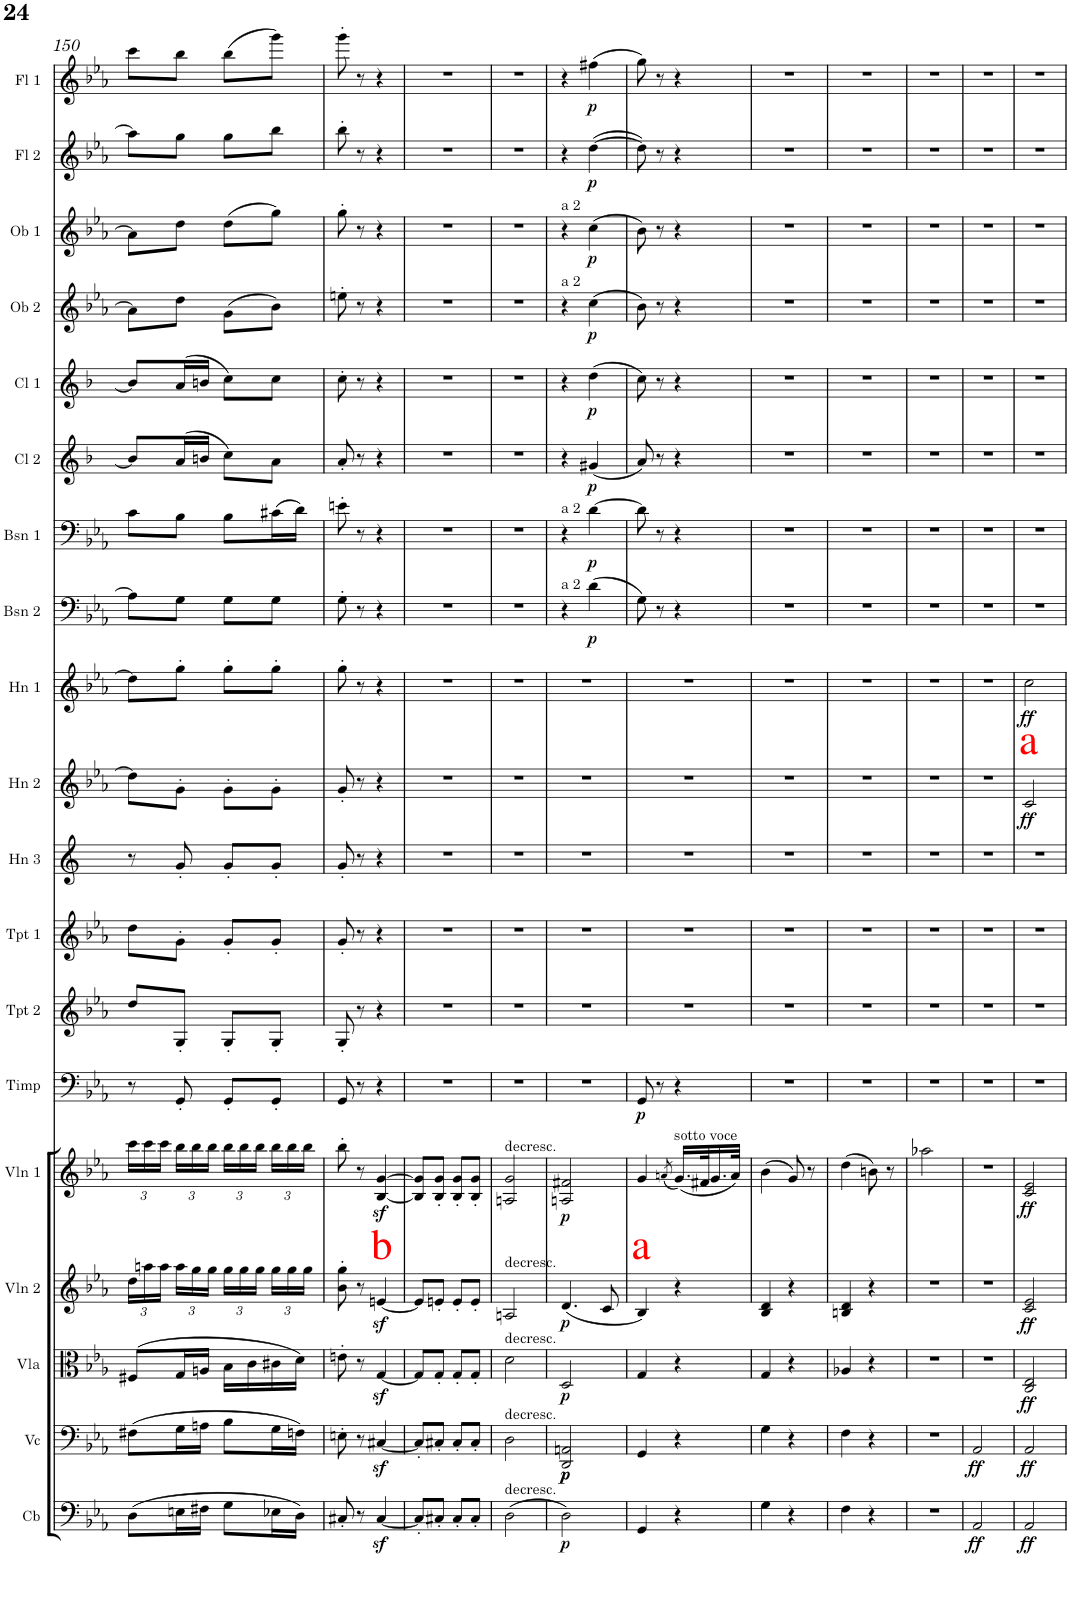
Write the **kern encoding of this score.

**kern	**dynam	**kern	**dynam	**kern	**dynam	**kern	**dynam	**kern	**text	**dynam	**kern	**dynam	**kern	**kern	**kern	**kern	**dynam	**kern	**text	**dynam	**kern	**dynam	**kern	**dynam	**kern	**dynam	**kern	**dynam	**kern	**dynam	**kern	**dynam	**kern	**dynam	**kern	**dynam
*part19	*part19	*part18	*part18	*part17	*part17	*part16	*part16	*part15	*part15	*part15	*part14	*part14	*part13	*part12	*part11	*part10	*part10	*part9	*part9	*part9	*part8	*part8	*part7	*part7	*part6	*part6	*part5	*part5	*part4	*part4	*part3	*part3	*part2	*part2	*part1	*part1
*staff19	*staff19	*staff18	*staff18	*staff17	*staff17	*staff16	*staff16	*staff15	*staff15	*staff15	*staff14	*staff14	*staff13	*staff12	*staff11	*staff10	*staff10	*staff9	*staff9	*staff9	*staff8	*staff8	*staff7	*staff7	*staff6	*staff6	*staff5	*staff5	*staff4	*staff4	*staff3	*staff3	*staff2	*staff2	*staff1	*staff1
*I"Contrabass	*	*I"Violoncello	*	*I"Viola	*	*I"Violin 2	*	*I"Violin 1	*	*	*I"Timpani	*	*I"C Trumpet 2	*I"C Trumpet 1	*I"Eb Horn 3	*I"C Horn 2	*	*I"C Horn 1	*	*	*I"Bassoon 2	*	*I"Bassoon 1	*	*I"Bb Clarinet 2	*	*I"Bb Clarinet 1	*	*I"Oboe 2	*	*I"Oboe 1	*	*I"Flute 2	*	*I"Flute 1	*
*I'Cb	*	*I'Vc	*	*I'Vla	*	*I'Vln 2	*	*I'Vln 1	*	*	*I'Timp	*	*I'Tpt 2	*I'Tpt 1	*I'Hn 3	*I'Hn 2	*	*I'Hn 1	*	*	*I'Bsn 2	*	*I'Bsn 1	*	*I'Cl 2	*	*I'Cl 1	*	*I'Ob 2	*	*I'Ob 1	*	*I'Fl 2	*	*I'Fl 1	*
!!LO:PB:g=z
*clefF4	*	*clefF4	*	*clefC3	*	*clefG2	*	*clefG2	*	*	*clefF4	*	*clefG2	*clefG2	*clefG2	*clefG2	*	*clefG2	*	*	*clefF4	*	*clefF4	*	*clefG2	*	*clefG2	*	*clefG2	*	*clefG2	*	*clefG2	*	*clefG2	*
*Trd7c12	*	*	*	*	*	*	*	*	*	*	*	*	*Trd1c2	*Trd1c2	*Trd5c9	*Trd7c12	*	*Trd7c12	*	*	*	*	*	*	*Trd1c2	*	*Trd1c2	*	*	*	*	*	*	*	*	*
*k[b-e-a-]	*	*k[b-e-a-]	*	*k[b-e-a-]	*	*k[b-e-a-]	*	*k[b-e-a-]	*	*	*k[b-e-a-]	*	*k[b-e-a-]	*k[b-e-a-]	*k[]	*k[b-e-a-]	*	*k[b-e-a-]	*	*	*k[b-e-a-]	*	*k[b-e-a-]	*	*k[b-]	*	*k[b-]	*	*k[b-e-a-]	*	*k[b-e-a-]	*	*k[b-e-a-]	*	*k[b-e-a-]	*
*M2/4	*	*M2/4	*	*M2/4	*	*M2/4	*	*M2/4	*	*	*M2/4	*	*M2/4	*M2/4	*M2/4	*M2/4	*	*M2/4	*	*	*M2/4	*	*M2/4	*	*M2/4	*	*M2/4	*	*M2/4	*	*M2/4	*	*M2/4	*	*M2/4	*
*	*	*	*	*	*	*Xbrackettup	*	*Xbrackettup	*	*	*	*	*	*	*	*	*	*	*	*	*	*	*	*	*	*	*	*	*	*	*	*	*	*	*	*
=150	=150	=150	=150	=150	=150	=150	=150	=150	=150	=150	=150	=150	=150	=150	=150	=150	=150	=150	=150	=150	=150	=150	=150	=150	=150	=150	=150	=150	=150	=150	=150	=150	=150	=150	=150	=150
(8D\L	.	(8F#X\L	.	(8F#X/L	.	24dd\LL	.	24ccc\LL	.	.	8r	.	8dd/L	8dd\L	8r	8dd\L]	.	8dd\L]	.	.	8An\L]	.	8c\L	.	8b/L]	.	8b/L]	.	8a\L]	.	8a\L]	.	8aa\L]	.	8ccc\L	.
.	.	.	.	.	.	24aan\	.	24ccc\	.	.	.	.	.	.	.	.	.	.	.	.	.	.	.	.	.	.	.	.	.	.	.	.	.	.	.	.
.	.	.	.	.	.	24aa\JJ	.	24ccc\JJ	.	.	.	.	.	.	.	.	.	.	.	.	.	.	.	.	.	.	.	.	.	.	.	.	.	.	.	.
16En\L	.	16G\L	.	16G/L	.	24aa\LL	.	24bb-\LL	.	.	8GG'/	.	8G'/J	8g'\J	8g'/	8g'\J	.	8gg'\J	.	.	8G\J	.	8B-\J	.	(16a/L	.	(16a/L	.	8dd\J	.	8dd\J	.	8gg\J	.	8bb-\J	.
.	.	.	.	.	.	24gg\	.	24bb-\	.	.	.	.	.	.	.	.	.	.	.	.	.	.	.	.	.	.	.	.	.	.	.	.	.	.	.	.
16F#X\JJ	.	16An\JJ	.	16An/JJ	.	.	.	.	.	.	.	.	.	.	.	.	.	.	.	.	.	.	.	.	16bn/JJ	.	16bn/JJ	.	.	.	.	.	.	.	.	.
.	.	.	.	.	.	24gg\JJ	.	24bb-\JJ	.	.	.	.	.	.	.	.	.	.	.	.	.	.	.	.	.	.	.	.	.	.	.	.	.	.	.	.
8G\L	.	8B-\L	.	16B-\LL	.	24gg\LL	.	24bb-\LL	.	.	8GG'/L	.	8G'/L	8g'/L	8g'/L	8g'\L	.	8gg'\L	.	.	8G\L	.	8B-\L	.	8cc\L)	.	8cc\L)	.	(8g\L	.	(8dd\L	.	8gg\L	.	(8bb-\L	.
.	.	.	.	.	.	24gg\	.	24bb-\	.	.	.	.	.	.	.	.	.	.	.	.	.	.	.	.	.	.	.	.	.	.	.	.	.	.	.	.
.	.	.	.	16c\	.	.	.	.	.	.	.	.	.	.	.	.	.	.	.	.	.	.	.	.	.	.	.	.	.	.	.	.	.	.	.	.
.	.	.	.	.	.	24gg\JJ	.	24bb-\JJ	.	.	.	.	.	.	.	.	.	.	.	.	.	.	.	.	.	.	.	.	.	.	.	.	.	.	.	.
16E-X\L	.	16G\L	.	16c#X\	.	24gg\LL	.	24bb-\LL	.	.	8GG'/J	.	8G'/J	8g'/J	8g'/J	8g'\J	.	8gg'\J	.	.	8G\J	.	(16c#X\L	.	8a\J	.	8cc\J	.	8b-\J)	.	8gg\J)	.	8bb-\J	.	8ggg\J)	.
.	.	.	.	.	.	24gg\	.	24bb-\	.	.	.	.	.	.	.	.	.	.	.	.	.	.	.	.	.	.	.	.	.	.	.	.	.	.	.	.
16D\JJ)	.	16Fn\JJ)	.	16d\JJ)	.	.	.	.	.	.	.	.	.	.	.	.	.	.	.	.	.	.	16d\JJ)	.	.	.	.	.	.	.	.	.	.	.	.	.
.	.	.	.	.	.	24gg\JJ	.	24bb-\JJ	.	.	.	.	.	.	.	.	.	.	.	.	.	.	.	.	.	.	.	.	.	.	.	.	.	.	.	.
=151	=151	=151	=151	=151	=151	=151	=151	=151	=151	=151	=151	=151	=151	=151	=151	=151	=151	=151	=151	=151	=151	=151	=151	=151	=151	=151	=151	=151	=151	=151	=151	=151	=151	=151	=151	=151
8C#X'/	.	8En'\	.	8en'\	.	8b-\' 8gg\'	.	8bb-'\	.	.	8GG/	.	8G'/	8g'/	8g'/	8g'/	.	8gg'\	.	.	8G'\	.	8en'\	.	8a'/	.	8cc'\	.	8een'\	.	8gg'\	.	8bb-'\	.	8ggg'\	.
8r	.	8r	.	8r	.	8r	.	8r	.	.	8r	.	8r	8r	8r	8r	.	8r	.	.	8r	.	8r	.	8r	.	8r	.	8r	.	8r	.	8r	.	8r	.
!	!	!	!	!	!	!	!	!	!LO:LY:b:color=#FF0000	!	!	!	!	!	!	!	!	!	!	!	!	!	!	!	!	!	!	!	!	!	!	!	!	!	!	!
[4C#z</	.	[4C#Xz</	.	[4Gz</	.	[4enz</	.	[4B-/z< [4g/z<	b	.	4r	.	4r	4r	4r	4r	.	4r	.	.	4r	.	4r	.	4r	.	4r	.	4r	.	4r	.	4r	.	4r	.
=152	=152	=152	=152	=152	=152	=152	=152	=152	=152	=152	=152	=152	=152	=152	=152	=152	=152	=152	=152	=152	=152	=152	=152	=152	=152	=152	=152	=152	=152	=152	=152	=152	=152	=152	=152	=152
8C#'/L]	.	8C#'/L]	.	8G/L]	.	8e/L]	.	8B-/] 8g/]L	.	.	2r	.	2r	2r	2r	2r	.	2r	.	.	2r	.	2r	.	2r	.	2r	.	2r	.	2r	.	2r	.	2r	.
8C#X'/J	.	8C#X'/J	.	8G'/J	.	8en'/J	.	8B-/' 8g/'J	.	.	.	.	.	.	.	.	.	.	.	.	.	.	.	.	.	.	.	.	.	.	.	.	.	.	.	.
8C#'/L	.	8C#'/L	.	8G'/L	.	8e'/L	.	8B-/' 8g/'L	.	.	.	.	.	.	.	.	.	.	.	.	.	.	.	.	.	.	.	.	.	.	.	.	.	.	.	.
8C#'/J	.	8C#'/J	.	8G'/J	.	8e'/J	.	8B-/' 8g/'J	.	.	.	.	.	.	.	.	.	.	.	.	.	.	.	.	.	.	.	.	.	.	.	.	.	.	.	.
=153	=153	=153	=153	=153	=153	=153	=153	=153	=153	=153	=153	=153	=153	=153	=153	=153	=153	=153	=153	=153	=153	=153	=153	=153	=153	=153	=153	=153	=153	=153	=153	=153	=153	=153	=153	=153
!	!	!	!	!	!	!	!	!LO:TX:a:t=decresc.	!	!	!	!	!	!	!	!	!	!	!	!	!	!	!	!	!	!	!	!	!	!	!	!	!	!	!	!
!	!	!	!	!	!	!LO:TX:a:t=decresc.	!	!	!	!	!	!	!	!	!	!	!	!	!	!	!	!	!	!	!	!	!	!	!	!	!	!	!	!	!	!
!	!	!	!	!LO:TX:a:t=decresc.	!	!	!	!	!	!	!	!	!	!	!	!	!	!	!	!	!	!	!	!	!	!	!	!	!	!	!	!	!	!	!	!
!	!	!LO:TX:a:t=decresc.	!	!	!	!	!	!	!	!	!	!	!	!	!	!	!	!	!	!	!	!	!	!	!	!	!	!	!	!	!	!	!	!	!	!
!LO:TX:a:t=decresc.	!	!	!	!	!	!	!	!	!	!	!	!	!	!	!	!	!	!	!	!	!	!	!	!	!	!	!	!	!	!	!	!	!	!	!	!
(2D\	.	2D\	.	2d\	.	2An/	.	2An/ 2g/	.	.	2r	.	2r	2r	2r	2r	.	2r	.	.	2r	.	2r	.	2r	.	2r	.	2r	.	2r	.	2r	.	2r	.
=154	=154	=154	=154	=154	=154	=154	=154	=154	=154	=154	=154	=154	=154	=154	=154	=154	=154	=154	=154	=154	=154	=154	=154	=154	=154	=154	=154	=154	=154	=154	=154	=154	=154	=154	=154	=154
!	!	!	!	!	!	!	!	!	!	!	!	!	!	!	!	!	!	!	!	!	!	!	!	!	!	!	!	!	!	!	!LO:TX:a:t=a 2	!	!	!	!	!
!	!	!	!	!	!	!	!	!	!	!	!	!	!	!	!	!	!	!	!	!	!	!	!	!	!	!	!	!	!LO:TX:a:t=a 2	!	!	!	!	!	!	!
!	!	!	!	!	!	!	!	!	!	!	!	!	!	!	!	!	!	!	!	!	!	!	!LO:TX:a:t=a 2	!	!	!	!	!	!	!	!	!	!	!	!	!
!	!	!	!	!	!	!	!	!	!	!	!	!	!	!	!	!	!	!	!	!	!LO:TX:a:t=a 2	!	!	!	!	!	!	!	!	!	!	!	!	!	!	!
!	!LO:DY:b	!	!LO:DY:b	!	!	!	!	!	!	!	!	!	!	!	!	!	!	!	!	!	!	!	!	!	!	!	!	!	!	!	!	!	!	!	!	!
!	!	!	!LO:DY:n=1:b	!	!LO:DY:b	!	!LO:DY:b	!	!	!LO:DY:b	!	!	!	!	!	!	!	!	!	!	!	!	!	!	!	!	!	!	!	!	!	!	!	!	!	!
2D\)	p	2DD/ 2AAn/	p p	2D/	p	(4.d/	p	2An/ 2f#X/	.	p	2r	.	2r	2r	2r	2r	.	2r	.	.	4r	.	4r	.	4r	.	4r	.	4r	.	4r	.	4r	.	4r	.
!	!	!	!	!	!	!	!	!	!	!	!	!	!	!	!	!	!	!	!	!	!	!LO:DY:b	!	!LO:DY:b	!	!LO:DY:b	!	!LO:DY:b	!	!LO:DY:b	!	!LO:DY:b	!	!LO:DY:b	!	!LO:DY:b
.	.	.	.	.	.	.	.	.	.	.	.	.	.	.	.	.	.	.	.	.	(4d\	p	[4d\	p	(4g#X/	p	(4dd\	p	(4cc\	p	(4cc\	p	([4dd\	p	(4ff#X\	p
.	.	.	.	.	.	8c/	.	.	.	.	.	.	.	.	.	.	.	.	.	.	.	.	.	.	.	.	.	.	.	.	.	.	.	.	.	.
=155	=155	=155	=155	=155	=155	=155	=155	=155	=155	=155	=155	=155	=155	=155	=155	=155	=155	=155	=155	=155	=155	=155	=155	=155	=155	=155	=155	=155	=155	=155	=155	=155	=155	=155	=155	=155
!	!	!	!	!	!	!	!	!	!LO:LY:b:color=#FF0000	!	!	!LO:DY:b	!	!	!	!	!	!	!	!	!	!	!	!	!	!	!	!	!	!	!	!	!	!	!	!
4GG/	.	4GG/	.	4G/	.	4B-/)	.	4g/	a	.	8GG/	p	2r	2r	2r	2r	.	2r	.	.	8G\)	.	8d\]	.	8a/)	.	8cc\)	.	8b-\)	.	8b-\)	.	8dd\])	.	8gg\)	.
.	.	.	.	.	.	.	.	.	.	.	8r	.	.	.	.	.	.	.	.	.	8r	.	8r	.	8r	.	8r	.	8r	.	8r	.	8r	.	8r	.
.	.	.	.	.	.	.	.	(8qan/	.	.	.	.	.	.	.	.	.	.	.	.	.	.	.	.	.	.	.	.	.	.	.	.	.	.	.	.
!	!	!	!	!	!	!	!	!LO:TX:a:t=sotto voce	!	!	!	!	!	!	!	!	!	!	!	!	!	!	!	!	!	!	!	!	!	!	!	!	!	!	!	!
4r	.	4r	.	4r	.	4r	.	(16.g/LL)	.	.	4r	.	.	.	.	.	.	.	.	.	4r	.	4r	.	4r	.	4r	.	4r	.	4r	.	4r	.	4r	.
.	.	.	.	.	.	.	.	32f#X/K	.	.	.	.	.	.	.	.	.	.	.	.	.	.	.	.	.	.	.	.	.	.	.	.	.	.	.	.
.	.	.	.	.	.	.	.	16.g/	.	.	.	.	.	.	.	.	.	.	.	.	.	.	.	.	.	.	.	.	.	.	.	.	.	.	.	.
.	.	.	.	.	.	.	.	32a/JJk)	.	.	.	.	.	.	.	.	.	.	.	.	.	.	.	.	.	.	.	.	.	.	.	.	.	.	.	.
=156	=156	=156	=156	=156	=156	=156	=156	=156	=156	=156	=156	=156	=156	=156	=156	=156	=156	=156	=156	=156	=156	=156	=156	=156	=156	=156	=156	=156	=156	=156	=156	=156	=156	=156	=156	=156
4G\	.	4G\	.	4G/	.	4B-/ 4d/	.	(4b-\	.	.	2r	.	2r	2r	2r	2r	.	2r	.	.	2r	.	2r	.	2r	.	2r	.	2r	.	2r	.	2r	.	2r	.
4r	.	4r	.	4r	.	4r	.	8g/)	.	.	.	.	.	.	.	.	.	.	.	.	.	.	.	.	.	.	.	.	.	.	.	.	.	.	.	.
.	.	.	.	.	.	.	.	8r	.	.	.	.	.	.	.	.	.	.	.	.	.	.	.	.	.	.	.	.	.	.	.	.	.	.	.	.
=157	=157	=157	=157	=157	=157	=157	=157	=157	=157	=157	=157	=157	=157	=157	=157	=157	=157	=157	=157	=157	=157	=157	=157	=157	=157	=157	=157	=157	=157	=157	=157	=157	=157	=157	=157	=157
4F\	.	4F\	.	4A-X/	.	4Bn/ 4d/	.	(4dd\	.	.	2r	.	2r	2r	2r	2r	.	2r	.	.	2r	.	2r	.	2r	.	2r	.	2r	.	2r	.	2r	.	2r	.
4r	.	4r	.	4r	.	4r	.	8bn\)	.	.	.	.	.	.	.	.	.	.	.	.	.	.	.	.	.	.	.	.	.	.	.	.	.	.	.	.
.	.	.	.	.	.	.	.	8r	.	.	.	.	.	.	.	.	.	.	.	.	.	.	.	.	.	.	.	.	.	.	.	.	.	.	.	.
=158	=158	=158	=158	=158	=158	=158	=158	=158	=158	=158	=158	=158	=158	=158	=158	=158	=158	=158	=158	=158	=158	=158	=158	=158	=158	=158	=158	=158	=158	=158	=158	=158	=158	=158	=158	=158
2r	.	2r	.	2r	.	2r	.	2aa-X\	.	.	2r	.	2r	2r	2r	2r	.	2r	.	.	2r	.	2r	.	2r	.	2r	.	2r	.	2r	.	2r	.	2r	.
=159	=159	=159	=159	=159	=159	=159	=159	=159	=159	=159	=159	=159	=159	=159	=159	=159	=159	=159	=159	=159	=159	=159	=159	=159	=159	=159	=159	=159	=159	=159	=159	=159	=159	=159	=159	=159
!	!LO:DY:b	!	!LO:DY:b	!	!	!	!	!	!	!	!	!	!	!	!	!	!	!	!	!	!	!	!	!	!	!	!	!	!	!	!	!	!	!	!	!
2AA-/	ff	2AA-/	ff	2r	.	2r	.	2r	.	.	2r	.	2r	2r	2r	2r	.	2r	.	.	2r	.	2r	.	2r	.	2r	.	2r	.	2r	.	2r	.	2r	.
=160	=160	=160	=160	=160	=160	=160	=160	=160	=160	=160	=160	=160	=160	=160	=160	=160	=160	=160	=160	=160	=160	=160	=160	=160	=160	=160	=160	=160	=160	=160	=160	=160	=160	=160	=160	=160
!	!LO:DY:b	!	!LO:DY:b	!	!LO:DY:b	!	!LO:DY:b	!	!	!LO:DY:b	!	!	!	!	!	!	!LO:DY:b	!	!LO:LY:b:color=#FF0000	!LO:DY:b	!	!	!	!	!	!	!	!	!	!	!	!	!	!	!	!
2AA-/	ff	2AA-/	ff	2C/ 2E-/	ff	2c/ 2e-/	ff	2c/ 2e-/	.	ff	2r	.	2r	2r	2r	2c/	ff	2cc\	a	ff	2r	.	2r	.	2r	.	2r	.	2r	.	2r	.	2r	.	2r	.
=	=	=	=	=	=	=	=	=	=	=	=	=	=	=	=	=	=	=	=	=	=	=	=	=	=	=	=	=	=	=	=	=	=	=	=	=
*-	*-	*-	*-	*-	*-	*-	*-	*-	*-	*-	*-	*-	*-	*-	*-	*-	*-	*-	*-	*-	*-	*-	*-	*-	*-	*-	*-	*-	*-	*-	*-	*-	*-	*-	*-	*-
